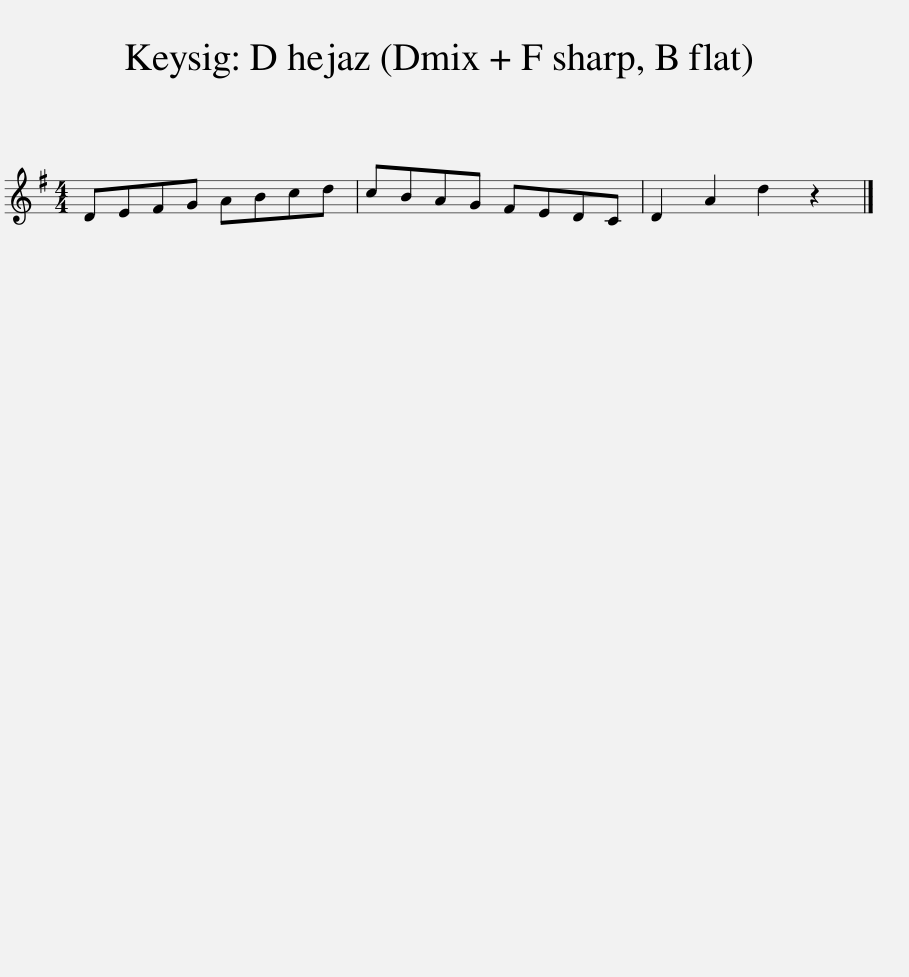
X:1
L:1/8
M:4/4
I:linebreak $
K:G
V:1 treble
V:1
 DEFG ABcd | cBAG FEDC | D2 A2 d2 z2 |] %3
